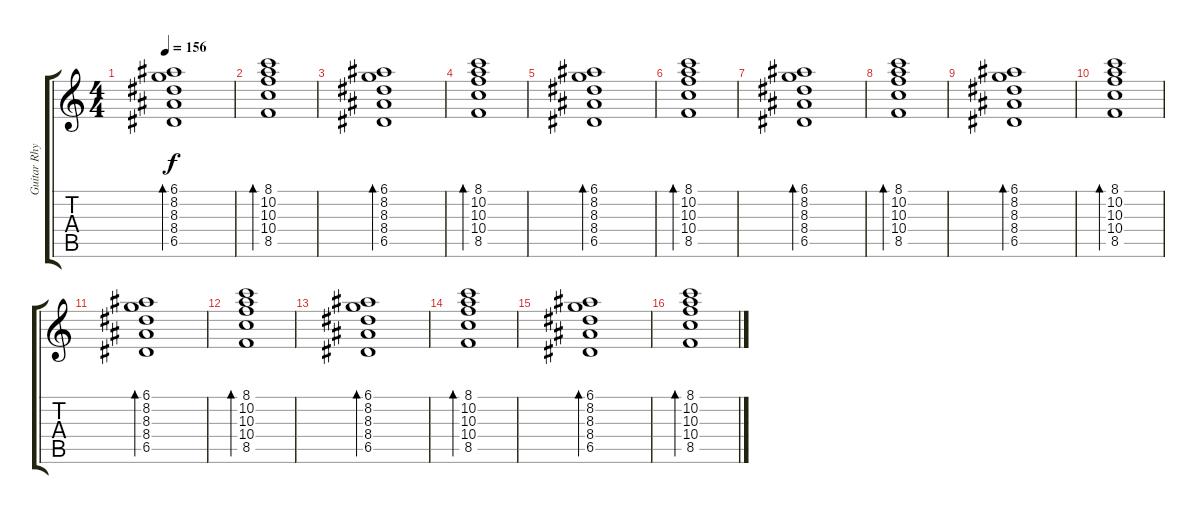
\track ("Guitar Rhythm 2 (clean)" "Guitar Rhy") {instrument electricguitarclean}
\staff {score tabs}
\tuning (E4 B3 G3 D3 A2 E2) {hide}
\ts (4 4)
\tempo 156
\clef g2
\ks c
(6.1 8.2 8.3 8.4 6.5).1{bd 120 dy f} |
(8.1 10.2 10.3 10.4 8.5).1{bd 120} |
(6.1 8.2 8.3 8.4 6.5).1{bd 120} |
(8.1 10.2 10.3 10.4 8.5).1{bd 120} |
(6.1 8.2 8.3 8.4 6.5).1{bd 120} |
(8.1 10.2 10.3 10.4 8.5).1{bd 120} |
(6.1 8.2 8.3 8.4 6.5).1{bd 120} |
(8.1 10.2 10.3 10.4 8.5).1{bd 120} |
(6.1 8.2 8.3 8.4 6.5).1{bd 120} |
(8.1 10.2 10.3 10.4 8.5).1{bd 120} |
(6.1 8.2 8.3 8.4 6.5).1{bd 120} |
(8.1 10.2 10.3 10.4 8.5).1{bd 120} |
(6.1 8.2 8.3 8.4 6.5).1{bd 120} |
(8.1 10.2 10.3 10.4 8.5).1{bd 120} |
(6.1 8.2 8.3 8.4 6.5).1{bd 120} |
(8.1 10.2 10.3 10.4 8.5).1{bd 120}
